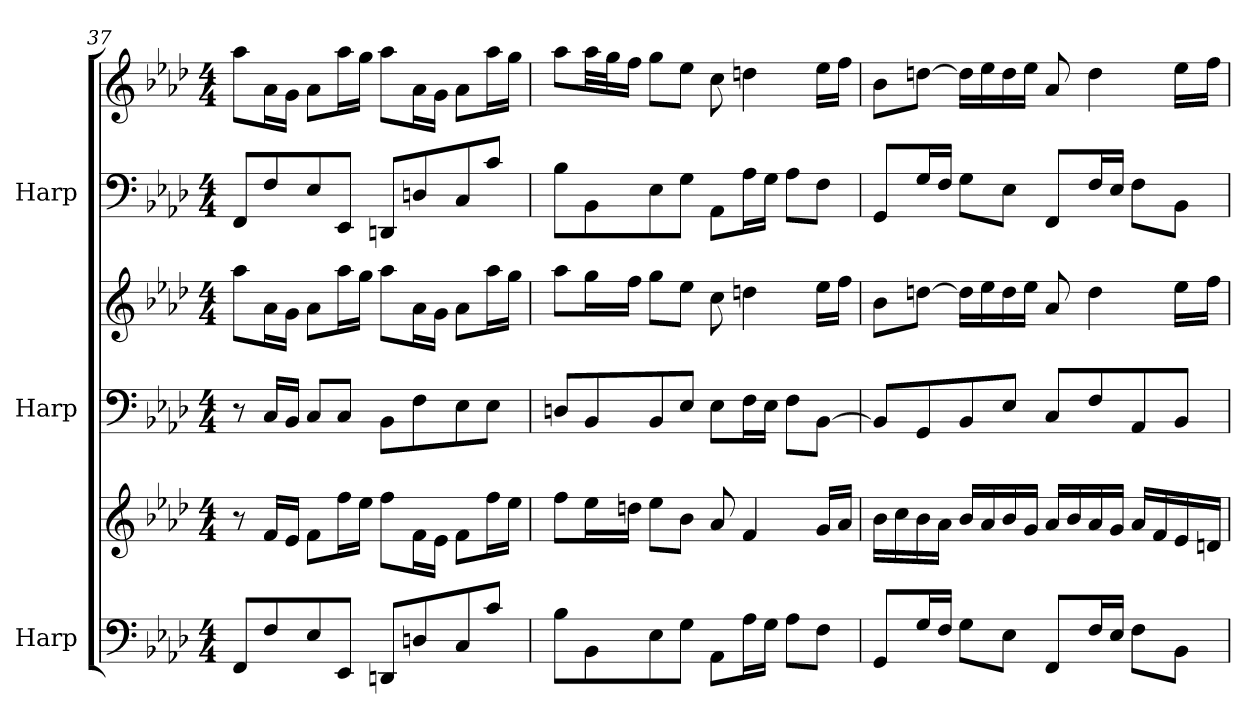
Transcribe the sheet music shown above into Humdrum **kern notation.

**kern	**kern	**kern	**kern	**kern	**kern
*part3	*part3	*part2	*part2	*part1	*part1
*staff6	*staff5	*staff4	*staff3	*staff2	*staff1
*I"Harp	*	*I"Harp	*	*I"Harp	*
*I'Hp	*	*I'Hp	*	*I'Hp	*
!!LO:PB:g=z
*clefF4	*clefG2	*clefF4	*clefG2	*clefF4	*clefG2
*k[b-e-a-d-]	*k[b-e-a-d-]	*k[b-e-a-d-]	*k[b-e-a-d-]	*k[b-e-a-d-]	*k[b-e-a-d-]
*M4/4	*M4/4	*M4/4	*M4/4	*M4/4	*M4/4
=37	=37	=37	=37	=37	=37
8FF/L	8r	8r	8aa-\L	8FF/L	8aa-\L
8F/	16f/LL	16C/LL	16a-\L	8F/	16a-\L
.	16e-/JJ	16BB-/JJ	16g\JJ	.	16g\JJ
8E-/	8f\L	8C/L	8a-\L	8E-/	8a-\L
8EE-/J	16ff\L	8C/J	16aa-\L	8EE-/J	16aa-\L
.	16ee-\JJ	.	16gg\JJ	.	16gg\JJ
8DDn/L	8ff\L	8BB-\L	8aa-\L	8DDn/L	8aa-\L
8Dn/	16f\L	8F\	16a-\L	8Dn/	16a-\L
.	16e-\JJ	.	16g\JJ	.	16g\JJ
8C/	8f\L	8E-\	8a-\L	8C/	8a-\L
8c/J	16ff\L	8E-\J	16aa-\L	8c/J	16aa-\L
.	16ee-\JJ	.	16gg\JJ	.	16gg\JJ
=38	=38	=38	=38	=38	=38
8B-\L	8ff\L	8Dn/L	8aa-\L	8B-\L	8aa-\L
8BB-\	16ee-\L	8BB-/	16gg\L	8BB-\	32aa-\LL
.	.	.	.	.	32gg\J
.	16ddn\JJ	.	16ff\JJ	.	16ff\JJ
8E-\	8ee-\L	8BB-/	8gg\L	8E-\	8gg\L
8G\J	8b-\J	8E-/J	8ee-\J	8G\J	8ee-\J
8AA-\L	8a-/	8E-\L	8cc\	8AA-\L	8cc\
16A-\L	4f/	16F\L	4ddn\	16A-\L	4ddn\
16G\JJ	.	16E-\JJ	.	16G\JJ	.
8A-\L	.	8F\L	.	8A-\L	.
8F\J	16g/LL	[8BB-\J	16ee-\LL	8F\J	16ee-\LL
.	16a-/JJ	.	16ff\JJ	.	16ff\JJ
=39	=39	=39	=39	=39	=39
8GG/L	16b-\LL	8BB-/L]	8b-\L	8GG/L	8b-\L
.	16cc\	.	.	.	.
16G/L	16b-\	8GG/	[8ddn\J	16G/L	[8ddn\J
16F/JJ	16a-\JJ	.	.	16F/JJ	.
8G\L	16b-/LL	8BB-/	16dd\LL]	8G\L	16dd\LL]
.	16a-/	.	16ee-\	.	16ee-\
8E-\J	16b-/	8E-/J	16dd\	8E-\J	16dd\
.	16g/JJ	.	16ee-\JJ	.	16ee-\JJ
8FF/L	16a-/LL	8C/L	8a-/	8FF/L	8a-/
.	16b-/	.	.	.	.
16F/L	16a-/	8F/	4dd\	16F/L	4dd\
16E-/JJ	16g/JJ	.	.	16E-/JJ	.
8F\L	16a-/LL	8AA-/	.	8F\L	.
.	16f/	.	.	.	.
8BB-\J	16e-/	8BB-/J	16ee-\LL	8BB-\J	16ee-\LL
.	16dn/JJ	.	16ff\JJ	.	16ff\JJ
=	=	=	=	=	=
*-	*-	*-	*-	*-	*-
